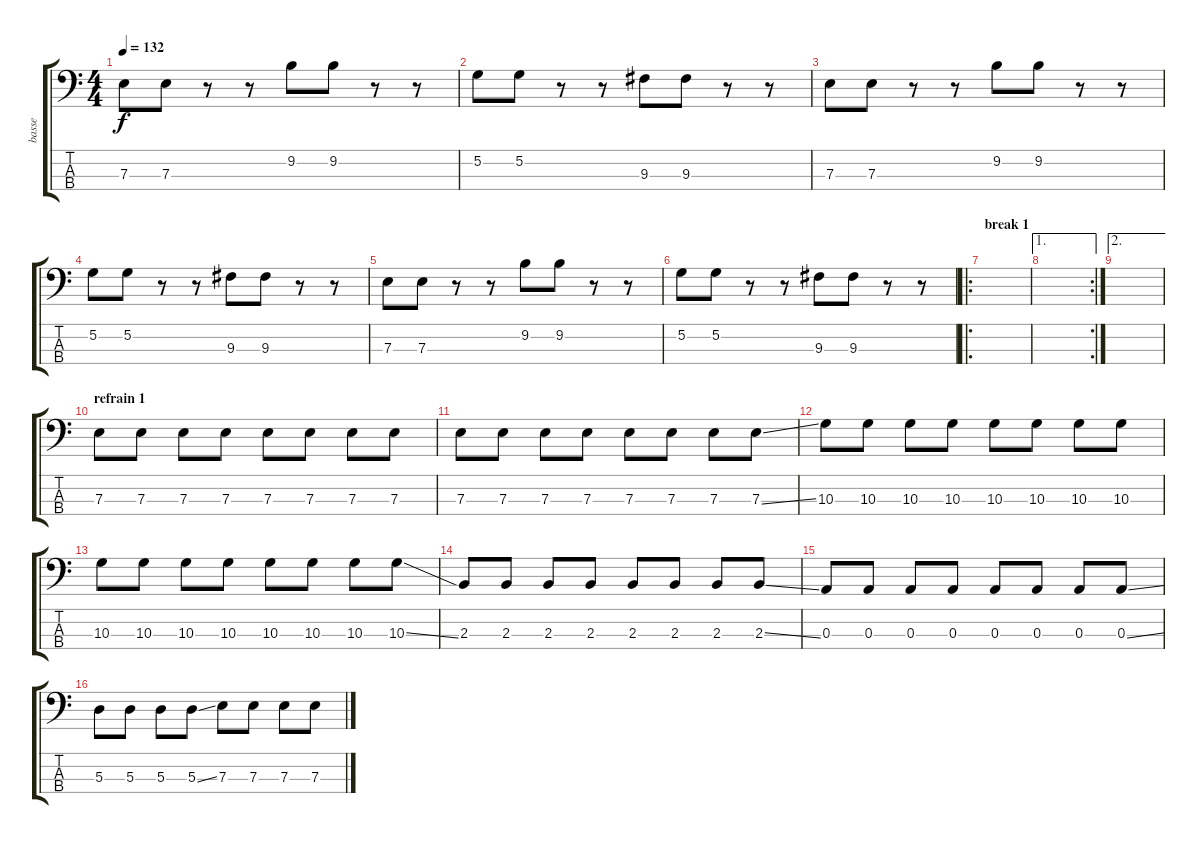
\track ("basse" "basse") {instrument electricbassfinger}
\staff {score tabs}
\tuning (G2 D2 A1 E1) {hide}
\ts (4 4)
\tempo 132
\clef f4
\ks c
7.3.8{dy f} 7.3.8 r.8 r.8 9.2.8 9.2.8 r.8 r.8 |
5.2.8 5.2.8 r.8 r.8 9.3.8 9.3.8 r.8 r.8 |
7.3.8 7.3.8 r.8 r.8 9.2.8 9.2.8 r.8 r.8 |
5.2.8 5.2.8 r.8 r.8 9.3.8 9.3.8 r.8 r.8 |
7.3.8 7.3.8 r.8 r.8 9.2.8 9.2.8 r.8 r.8 |
5.2.8 5.2.8 r.8 r.8 9.3.8 9.3.8 r.8 r.8 |
\ro
\section ("" "break 1")
|
\ae 1
\rc 2
|
\ae 2
|
\section ("" "refrain 1")
7.3.8 7.3.8 7.3.8 7.3.8 7.3.8 7.3.8 7.3.8 7.3.8 |
7.3.8 7.3.8 7.3.8 7.3.8 7.3.8 7.3.8 7.3.8 7.3{ss}.8 |
10.3.8 10.3.8 10.3.8 10.3.8 10.3.8 10.3.8 10.3.8 10.3.8 |
10.3.8 10.3.8 10.3.8 10.3.8 10.3.8 10.3.8 10.3.8 10.3{ss}.8 |
2.3.8 2.3.8 2.3.8 2.3.8 2.3.8 2.3.8 2.3.8 2.3{ss}.8 |
0.3.8 0.3.8 0.3.8 0.3.8 0.3.8 0.3.8 0.3.8 0.3{ss}.8 |
5.3.8 5.3.8 5.3.8 5.3{ss}.8 7.3.8 7.3.8 7.3.8 7.3.8
